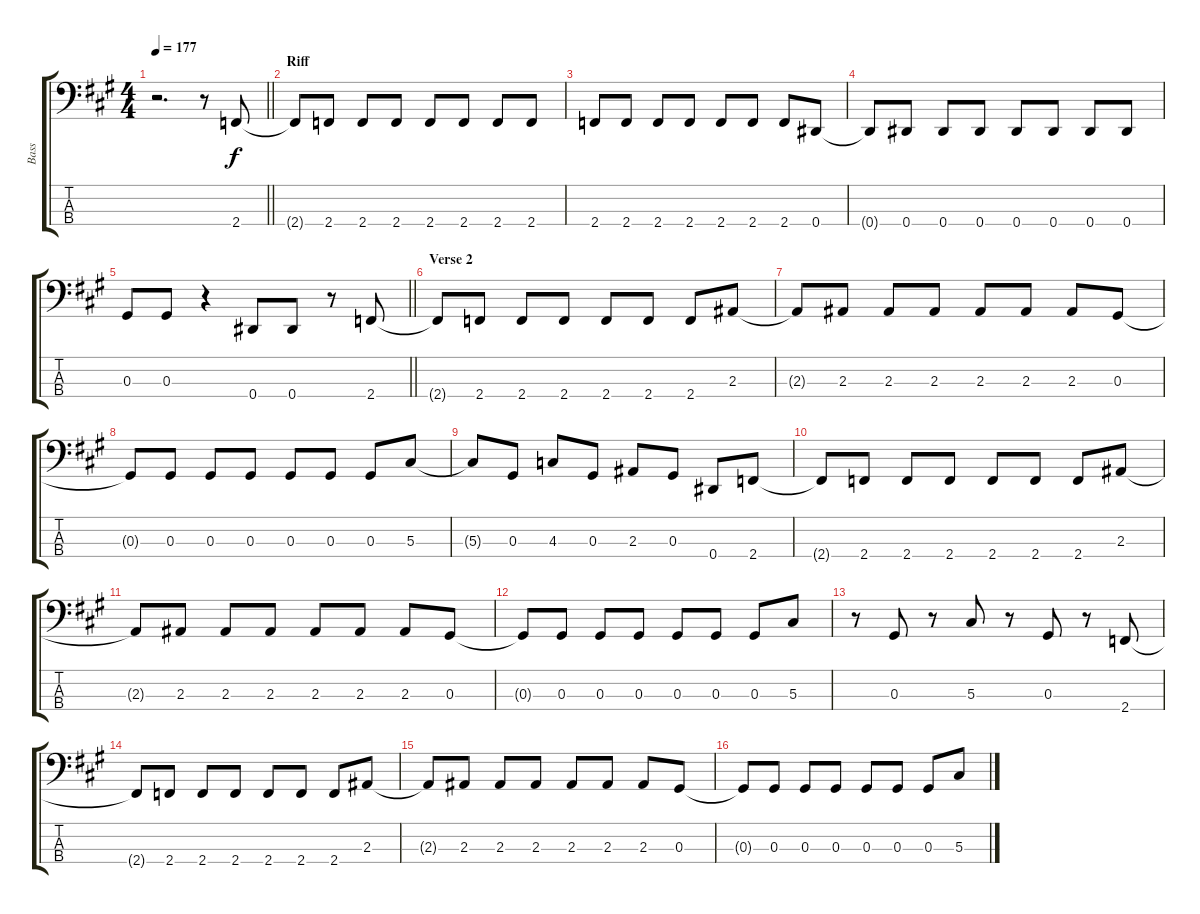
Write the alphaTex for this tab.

\track ("Bass" "Bass") {instrument electricbassfinger}
\staff {score tabs}
\tuning (Gb2 Db2 Ab1 Eb1) {hide}
\ts (4 4)
\tempo 177
\clef f4
\barLineRight lightlight
\ks a
r.2{d dy f} r.8 2.4.8 |
\section ("" "Riff")
2.4{t}.8 2.4.8 2.4.8 2.4.8 2.4.8 2.4.8 2.4.8 2.4.8 |
2.4.8 2.4.8 2.4.8 2.4.8 2.4.8 2.4.8 2.4.8 0.4.8 |
0.4{t}.8 0.4.8 0.4.8 0.4.8 0.4.8 0.4.8 0.4.8 0.4.8 |
\barLineRight lightlight
0.3.8 0.3.8 r.4 0.4.8 0.4.8 r.8 2.4.8 |
\section ("" "Verse 2")
2.4{t}.8 2.4.8 2.4.8 2.4.8 2.4.8 2.4.8 2.4.8 2.3.8 |
2.3{t}.8 2.3.8 2.3.8 2.3.8 2.3.8 2.3.8 2.3.8 0.3.8 |
0.3{t}.8 0.3.8 0.3.8 0.3.8 0.3.8 0.3.8 0.3.8 5.3.8 |
5.3{t}.8 0.3.8 4.3.8 0.3.8 2.3.8 0.3.8 0.4.8 2.4.8 |
2.4{t}.8 2.4.8 2.4.8 2.4.8 2.4.8 2.4.8 2.4.8 2.3.8 |
2.3{t}.8 2.3.8 2.3.8 2.3.8 2.3.8 2.3.8 2.3.8 0.3.8 |
0.3{t}.8 0.3.8 0.3.8 0.3.8 0.3.8 0.3.8 0.3.8 5.3.8 |
r.8 0.3.8 r.8 5.3.8 r.8 0.3.8 r.8 2.4.8 |
2.4{t}.8 2.4.8 2.4.8 2.4.8 2.4.8 2.4.8 2.4.8 2.3.8 |
2.3{t}.8 2.3.8 2.3.8 2.3.8 2.3.8 2.3.8 2.3.8 0.3.8 |
0.3{t}.8 0.3.8 0.3.8 0.3.8 0.3.8 0.3.8 0.3.8 5.3.8
